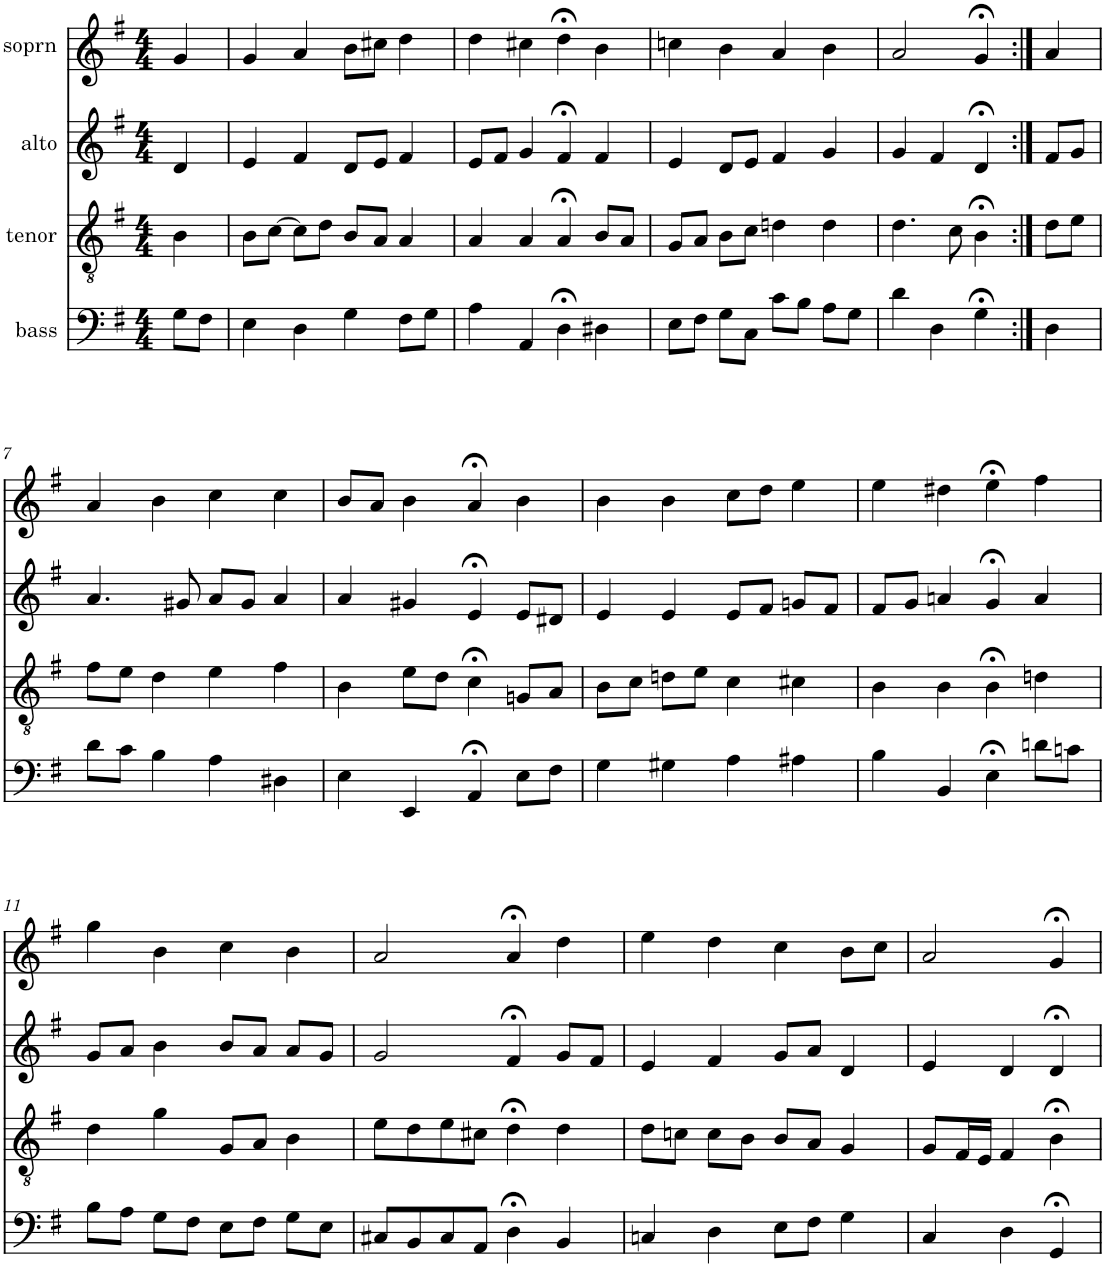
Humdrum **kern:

**kern	**kern	**kern	**kern
*part4	*part3	*part2	*part1
*staff4	*staff3	*staff2	*staff1
*I"bass	*I"tenor	*I"alto	*I"soprn
*clefF4	*clefGv2	*clefG2	*clefG2
*k[f#]	*k[f#]	*k[f#]	*k[f#]
*G:	*G:	*G:	*G:
*M4/4	*M4/4	*M4/4	*M4/4
=1	=1	=1	=1
8G\L	4B\	4d/	4g/
8F#\J	.	.	.
=2	=2	=2	=2
4E\	8B\L	4e/	4g/
.	[8c\J	.	.
4D\	8c\L]	4f#/	4a/
.	8d\J	.	.
4G\	8B/L	8d/L	8b\L
.	8A/J	8e/J	8cc#X\J
8F#\L	4A/	4f#/	4dd\
8G\J	.	.	.
=3	=3	=3	=3
4A\	4A/	8e/L	4dd\
.	.	8f#/J	.
4AA/	4A/	4g/	4cc#X\
4D;<\	4A;</	4f#;</	4dd;<\
4D#X\	8B/L	4f#/	4b\
.	8A/J	.	.
=4	=4	=4	=4
8E\L	8G/L	4e/	4ccn\
8F#\J	8A/J	.	.
8G\L	8B\L	8d/L	4b\
8C\J	8c\J	8e/J	.
8c\L	4dn\	4f#/	4a/
8B\J	.	.	.
8A\L	4d\	4g/	4b\
8G\J	.	.	.
=5	=5	=5	=5
4d\	4.d\	4g/	2a/
4D\	.	4f#/	.
.	8c\	.	.
4G;<\	4B;<\	4d;</	4g;</
=6:|!	=6:|!	=6:|!	=6:|!
4D\	8d\L	8f#/L	4a/
.	8e\J	8g/J	.
!!LO:LB:g=z
=7	=7	=7	=7
8d\L	8f#\L	4.a/	4a/
8c\J	8e\J	.	.
4B\	4d\	.	4b\
.	.	8g#X/	.
4A\	4e\	8a/L	4cc\
.	.	8g#/J	.
4D#X\	4f#\	4a/	4cc\
=8	=8	=8	=8
4E\	4B\	4a/	8b/L
.	.	.	8a/J
4EE/	8e\L	4g#X/	4b\
.	8d\J	.	.
4AA;</	4c;<\	4e;</	4a;</
8E\L	8Gn/L	8e/L	4b\
8F#\J	8A/J	8d#X/J	.
=9	=9	=9	=9
4G\	8B\L	4e/	4b\
.	8c\J	.	.
4G#X\	8dn\L	4e/	4b\
.	8e\J	.	.
4A\	4c\	8e/L	8cc\L
.	.	8f#/J	8dd\J
4A#X\	4c#X\	8gn/L	4ee\
.	.	8f#/J	.
=10	=10	=10	=10
4B\	4B\	8f#/L	4ee\
.	.	8g/J	.
4BB/	4B\	4an/	4dd#X\
4E;<\	4B;<\	4g;</	4ee;<\
8dn\L	4dn\	4a/	4ff#\
8cn\J	.	.	.
!!LO:LB:g=z
=11	=11	=11	=11
8B\L	4d\	8g/L	4gg\
8A\J	.	8a/J	.
8G\L	4g\	4b\	4b\
8F#\J	.	.	.
8E\L	8G/L	8b/L	4cc\
8F#\J	8A/J	8a/J	.
8G\L	4B\	8a/L	4b\
8E\J	.	8g/J	.
=12	=12	=12	=12
8C#X/L	8e\L	2g/	2a/
8BB/	8d\	.	.
8C#/	8e\	.	.
8AA/J	8c#X\J	.	.
4D;<\	4d;<\	4f#;</	4a;</
4BB/	4d\	8g/L	4dd\
.	.	8f#/J	.
=13	=13	=13	=13
4Cn/	8d\L	4e/	4ee\
.	8cn\J	.	.
4D\	8c\L	4f#/	4dd\
.	8B\J	.	.
8E\L	8B/L	8g/L	4cc\
8F#\J	8A/J	8a/J	.
4G\	4G/	4d/	8b\L
.	.	.	8cc\J
=14	=14	=14	=14
4C/	8G/L	4e/	2a/
.	16F#/L	.	.
.	16E/JJ	.	.
4D\	4F#/	4d/	.
4GG;</	4B;<\	4d;</	4g;</
=	=	=	=
*-	*-	*-	*-
